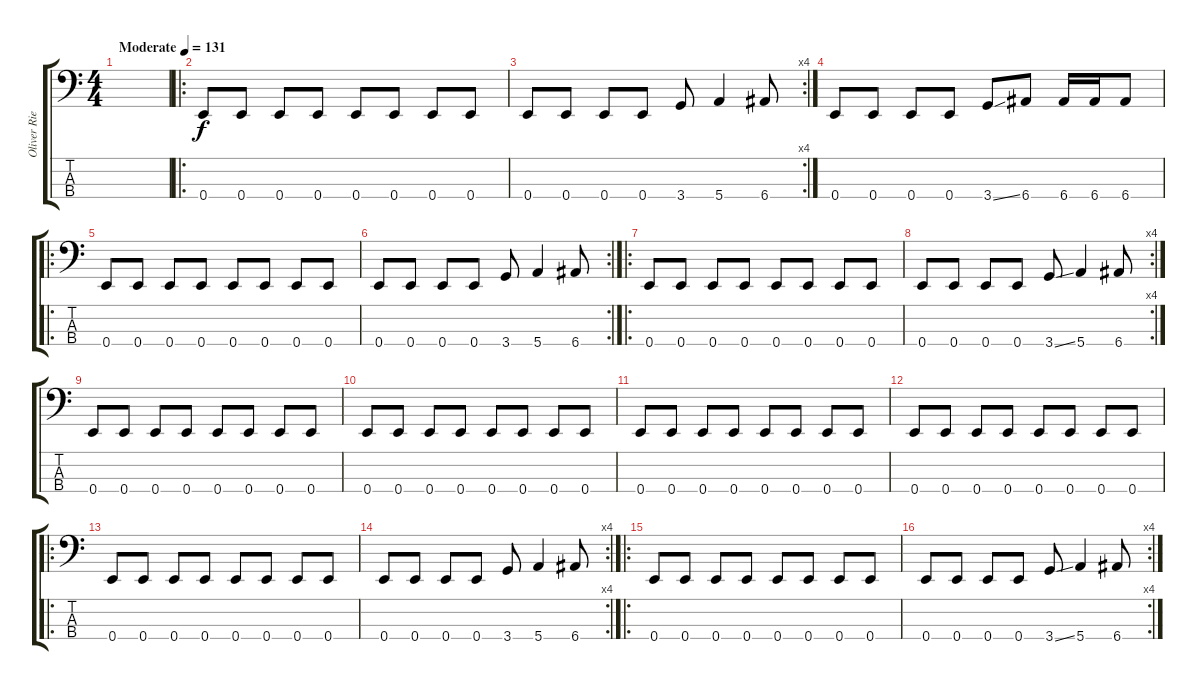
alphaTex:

\track ("Oliver Riedel" "Oliver Rie") {instrument electricbassfinger}
\staff {score tabs}
\tuning (G2 D2 A1 E1) {hide}
\ts (4 4)
\tempo (131 "Moderate")
\clef f4
\ks c
|
\ro
0.4.8 0.4.8 0.4.8 0.4.8 0.4.8 0.4.8 0.4.8 0.4.8 |
\rc 4
0.4.8 0.4.8 0.4.8 0.4.8 3.4.8 5.4.4 6.4.8 |
0.4.8 0.4.8 0.4.8 0.4.8 3.4{ss}.8 6.4.8 6.4.16 6.4.16 6.4.8 |
\ro
0.4.8 0.4.8 0.4.8 0.4.8 0.4.8 0.4.8 0.4.8 0.4.8 |
\rc 2
0.4.8 0.4.8 0.4.8 0.4.8 3.4.8 5.4.4 6.4.8 |
\ro
0.4.8 0.4.8 0.4.8 0.4.8 0.4.8 0.4.8 0.4.8 0.4.8 |
\rc 4
0.4.8 0.4.8 0.4.8 0.4.8 3.4{ss}.8 5.4.4 6.4.8 |
0.4.8 0.4.8 0.4.8 0.4.8 0.4.8 0.4.8 0.4.8 0.4.8 |
0.4.8 0.4.8 0.4.8 0.4.8 0.4.8 0.4.8 0.4.8 0.4.8 |
0.4.8 0.4.8 0.4.8 0.4.8 0.4.8 0.4.8 0.4.8 0.4.8 |
0.4.8 0.4.8 0.4.8 0.4.8 0.4.8 0.4.8 0.4.8 0.4.8 |
\ro
0.4.8 0.4.8 0.4.8 0.4.8 0.4.8 0.4.8 0.4.8 0.4.8 |
\rc 4
0.4.8 0.4.8 0.4.8 0.4.8 3.4.8 5.4.4 6.4.8 |
\ro
0.4.8 0.4.8 0.4.8 0.4.8 0.4.8 0.4.8 0.4.8 0.4.8 |
\rc 4
0.4.8 0.4.8 0.4.8 0.4.8 3.4{ss}.8 5.4.4 6.4.8
